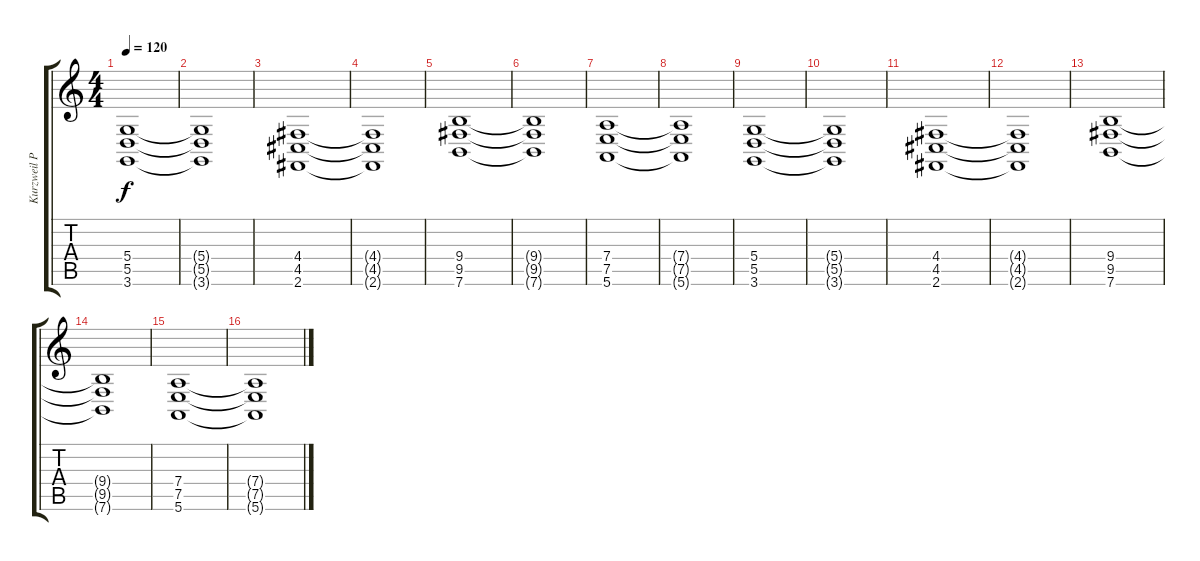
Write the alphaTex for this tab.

\track ("Kurzweil PC-2X/O 88" "Kurzweil P") {instrument choiraahs}
\staff {score tabs}
\tuning (E4 B3 G3 D3 A2 E2) {hide}
\ts (4 4)
\tempo 120
\clef g2
\ks c
(5.4 5.5 3.6).1{dy f} |
(5.4{t} 5.5{t} 3.6{t}).1 |
(4.4 4.5 2.6).1 |
(4.4{t} 4.5{t} 2.6{t}).1 |
(9.4 9.5 7.6).1 |
(9.4{t} 9.5{t} 7.6{t}).1 |
(7.4 7.5 5.6).1 |
(7.4{t} 7.5{t} 5.6{t}).1 |
(5.4 5.5 3.6).1 |
(5.4{t} 5.5{t} 3.6{t}).1 |
(4.4 4.5 2.6).1 |
(4.4{t} 4.5{t} 2.6{t}).1 |
(9.4 9.5 7.6).1 |
(9.4{t} 9.5{t} 7.6{t}).1 |
(7.4 7.5 5.6).1 |
(7.4{t} 7.5{t} 5.6{t}).1
